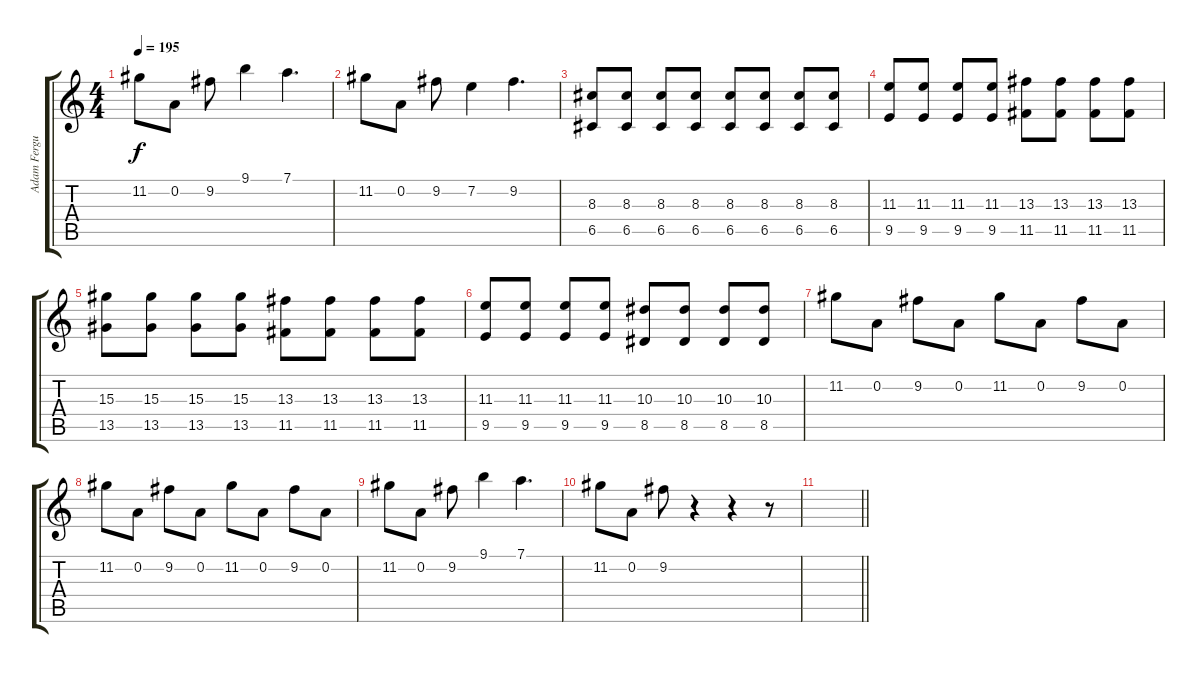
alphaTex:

\track ("Adam Ferguson - Guitar" "Adam Fergu") {instrument distortionguitar}
\staff {score tabs}
\tuning (D4 A3 F3 C3 G2 C2) {hide}
\ts (4 4)
\tempo 195
\clef g2
\ks c
11.2.8{dy f} 0.2.8 9.2.8 9.1.4 7.1.4{d} |
11.2.8 0.2.8 9.2.8 7.2.4 9.2.4{d} |
(8.3 6.5).8 (8.3 6.5).8 (8.3 6.5).8 (8.3 6.5).8 (8.3 6.5).8 (8.3 6.5).8 (8.3 6.5).8 (8.3 6.5).8 |
(11.3 9.5).8 (11.3 9.5).8 (11.3 9.5).8 (11.3 9.5).8 (13.3 11.5).8 (13.3 11.5).8 (13.3 11.5).8 (13.3 11.5).8 |
(15.3 13.5).8 (15.3 13.5).8 (15.3 13.5).8 (15.3 13.5).8 (13.3 11.5).8 (13.3 11.5).8 (13.3 11.5).8 (13.3 11.5).8 |
(11.3 9.5).8 (11.3 9.5).8 (11.3 9.5).8 (11.3 9.5).8 (10.3 8.5).8 (10.3 8.5).8 (10.3 8.5).8 (10.3 8.5).8 |
11.2.8 0.2.8 9.2.8 0.2.8 11.2.8 0.2.8 9.2.8 0.2.8 |
11.2.8 0.2.8 9.2.8 0.2.8 11.2.8 0.2.8 9.2.8 0.2.8 |
11.2.8 0.2.8 9.2.8 9.1.4 7.1.4{d} |
11.2.8 0.2.8 9.2.8 r.4 r.4 r.8 |
\barLineRight lightlight
